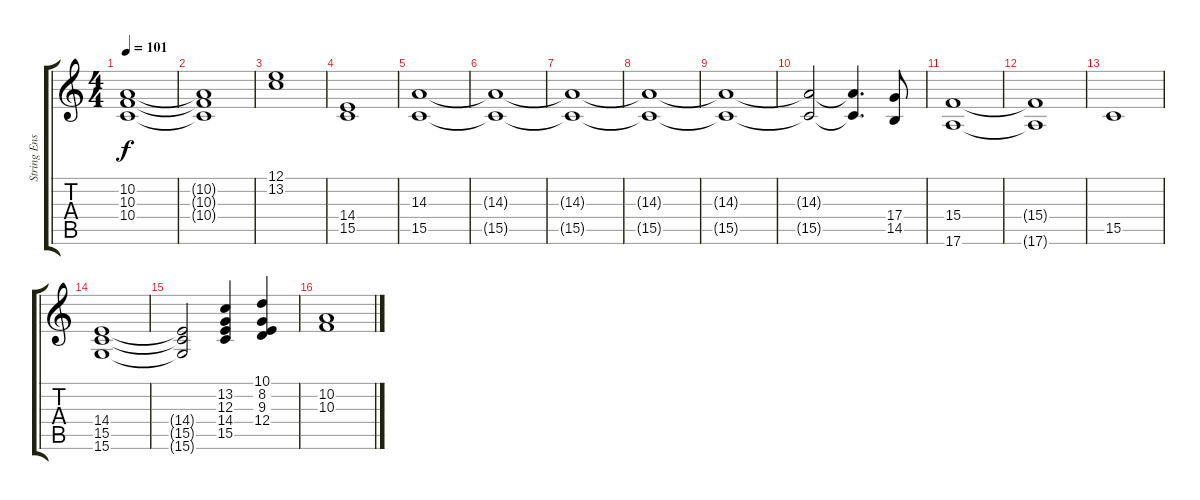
\track ("String Ensemble 2" "String Ens") {instrument stringensemble2}
\staff {score tabs}
\tuning (E4 B3 G3 D3 A2 E2) {hide}
\ts (4 4)
\tempo 101
\clef g2
\ks c
(10.2 10.3 10.4).1{dy f} |
(10.2{t} 10.3{t} 10.4{t}).1 |
(12.1 13.2).1 |
(14.4 15.5).1 |
(14.3 15.5).1 |
(14.3{t} 15.5{t}).1 |
(14.3{t} 15.5{t}).1 |
(14.3{t} 15.5{t}).1 |
(14.3{t} 15.5{t}).1 |
(14.3{t} 15.5{t}).2 (14.3{t} 15.5{t}).4{d} (17.4 14.5).8 |
(15.4 17.6).1 |
(15.4{t} 17.6{t}).1 |
15.5.1 |
(14.4 15.5 15.6).1 |
(14.4{t} 15.5{t} 15.6{t}).2 (13.2 12.3 14.4 15.5).4 (10.1 8.2 9.3 12.4).4 |
(10.2 10.3).1
